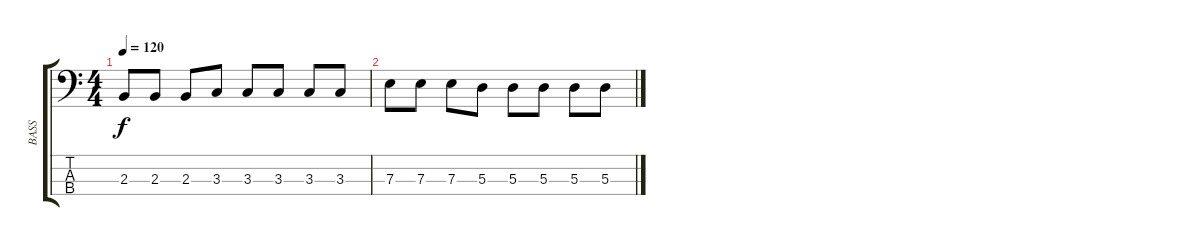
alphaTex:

\track ("BASS" "BASS") {instrument electricbassfinger}
\staff {score tabs}
\tuning (G2 D2 A1 E1) {hide}
\ts (4 4)
\tempo 120
\clef f4
\ks c
2.3.8{dy f} 2.3.8 2.3.8 3.3.8 3.3.8 3.3.8 3.3.8 3.3.8 |
7.3.8 7.3.8 7.3.8 5.3.8 5.3.8 5.3.8 5.3.8 5.3.8
